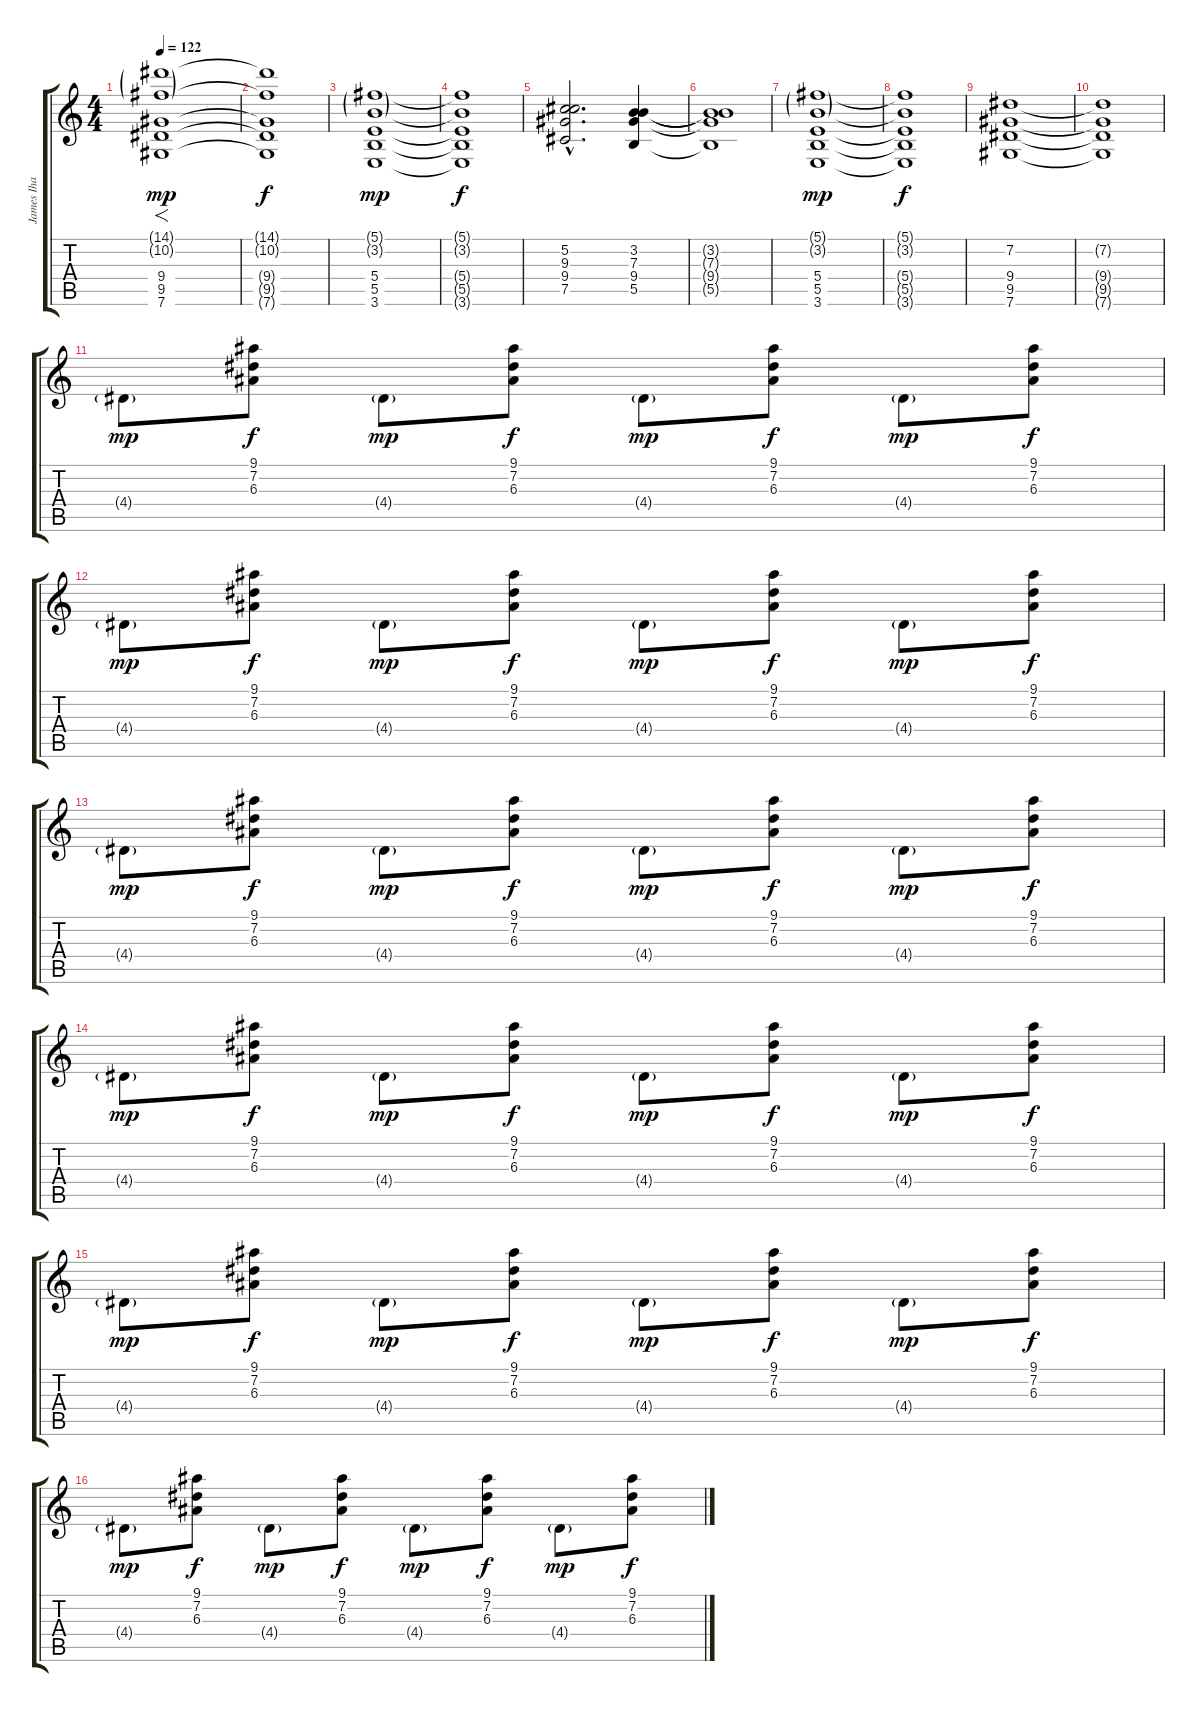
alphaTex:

\track ("James Iha" "James Iha") {instrument acousticguitarnylon}
\staff {score tabs}
\tuning (Db4 Ab3 E3 B2 Gb2 Db2) {hide}
\ts (4 4)
\tempo 122
\clef g2
\ks c
(14.1{g} 10.2{g} 9.4 9.5 7.6).1{f dy mp volume 10 instrument pad8sweep} |
(14.1{t} 10.2{t} 9.4{t} 9.5{t} 7.6{t}).1{dy f} |
(5.1{g} 3.2{g} 5.4 5.5 3.6).1{dy mp} |
(5.1{t} 3.2{t} 5.4{t} 5.5{t} 3.6{t}).1{dy f} |
(5.2{hac} 9.3{hac} 9.4{hac} 7.5{hac}).2{d} (3.2 7.3 9.4 5.5).4 |
(3.2{t} 7.3{t} 9.4{t} 5.5{t}).1 |
(5.1{g} 3.2{g} 5.4 5.5 3.6).1{dy mp} |
(5.1{t} 3.2{t} 5.4{t} 5.5{t} 3.6{t}).1{dy f} |
(7.2 9.4 9.5 7.6).1 |
(7.2{t} 9.4{t} 9.5{t} 7.6{t}).1 |
4.4{g}.8{dy mp volume 4 instrument sitar} (9.1 7.2 6.3).8{dy f} 4.4{g}.8{dy mp} (9.1 7.2 6.3).8{dy f} 4.4{g}.8{dy mp} (9.1 7.2 6.3).8{dy f} 4.4{g}.8{dy mp} (9.1 7.2 6.3).8{dy f} |
4.4{g}.8{dy mp} (9.1 7.2 6.3).8{dy f} 4.4{g}.8{dy mp} (9.1 7.2 6.3).8{dy f} 4.4{g}.8{dy mp} (9.1 7.2 6.3).8{dy f} 4.4{g}.8{dy mp} (9.1 7.2 6.3).8{dy f} |
4.4{g}.8{dy mp} (9.1 7.2 6.3).8{dy f} 4.4{g}.8{dy mp} (9.1 7.2 6.3).8{dy f} 4.4{g}.8{dy mp} (9.1 7.2 6.3).8{dy f} 4.4{g}.8{dy mp} (9.1 7.2 6.3).8{dy f} |
4.4{g}.8{dy mp} (9.1 7.2 6.3).8{dy f} 4.4{g}.8{dy mp} (9.1 7.2 6.3).8{dy f} 4.4{g}.8{dy mp} (9.1 7.2 6.3).8{dy f} 4.4{g}.8{dy mp} (9.1 7.2 6.3).8{dy f} |
4.4{g}.8{dy mp} (9.1 7.2 6.3).8{dy f} 4.4{g}.8{dy mp} (9.1 7.2 6.3).8{dy f} 4.4{g}.8{dy mp} (9.1 7.2 6.3).8{dy f} 4.4{g}.8{dy mp} (9.1 7.2 6.3).8{dy f} |
4.4{g}.8{dy mp} (9.1 7.2 6.3).8{dy f} 4.4{g}.8{dy mp} (9.1 7.2 6.3).8{dy f} 4.4{g}.8{dy mp} (9.1 7.2 6.3).8{dy f} 4.4{g}.8{dy mp} (9.1 7.2 6.3).8{dy f}
